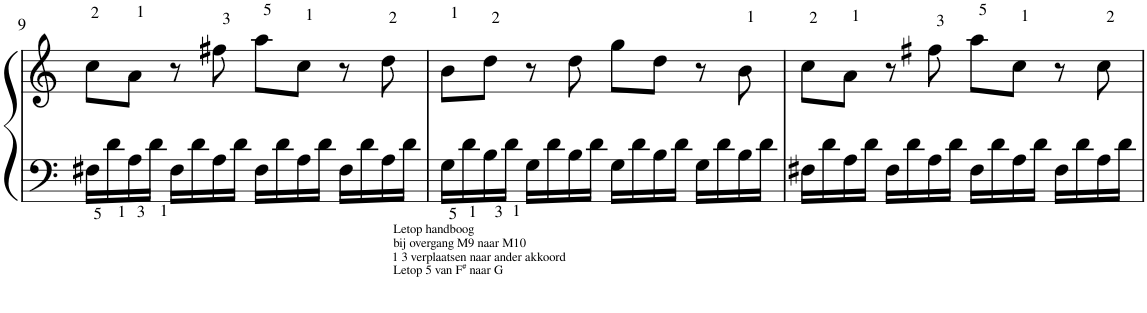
**kern	**kern
*part1	*part1
*staff2	*staff1
*I"Piano	*
*I'Pno.	*
!!LO:PB:g=z
*clefF4	*clefG2
*k[]	*k[]
*M4/4	*M4/4
*met(c)	*met(c)
=9	=9
16F#X\LL	8cc\L
16d\	.
16A\	8a\J
16d\JJ	.
16F#\LL	8r
16d\	.
16A\	8ff#X\
16d\JJ	.
16F#\LL	8aa\L
16d\	.
16A\	8cc\J
16d\JJ	.
!LO:TX:b:t=Letop handboog	!
!LO:TX:b:t=bij overgang M9 naar M10	!
!LO:TX:b:t=1 3 verplaatsen naar ander akkoord	!
!LO:TX:b:t=Letop 5 van F	!
!LO:TX:b:t=#	!
!LO:TX:b:t=naar G	!
16F#\LL	8r
16d\	.
16A\	8dd\
16d\JJ	.
=10	=10
16G\LL	8b\L
16d\	.
16B\	8dd\J
16d\JJ	.
16G\LL	8r
16d\	.
16B\	8dd\
16d\JJ	.
16G\LL	8gg\L
16d\	.
16B\	8dd\J
16d\JJ	.
16G\LL	8r
16d\	.
16B\	8b\
16d\JJ	.
=11	=11
16F#X\LL	8cc\L
16d\	.
16A\	8a\J
16d\JJ	.
16F#\LL	8r
16d\	.
16A\	8ff#X\
16d\JJ	.
16F#\LL	8aa\L
16d\	.
16A\	8cc\J
16d\JJ	.
16F#\LL	8r
16d\	.
16A\	8cc\
16d\JJ	.
=	=
*-	*-
